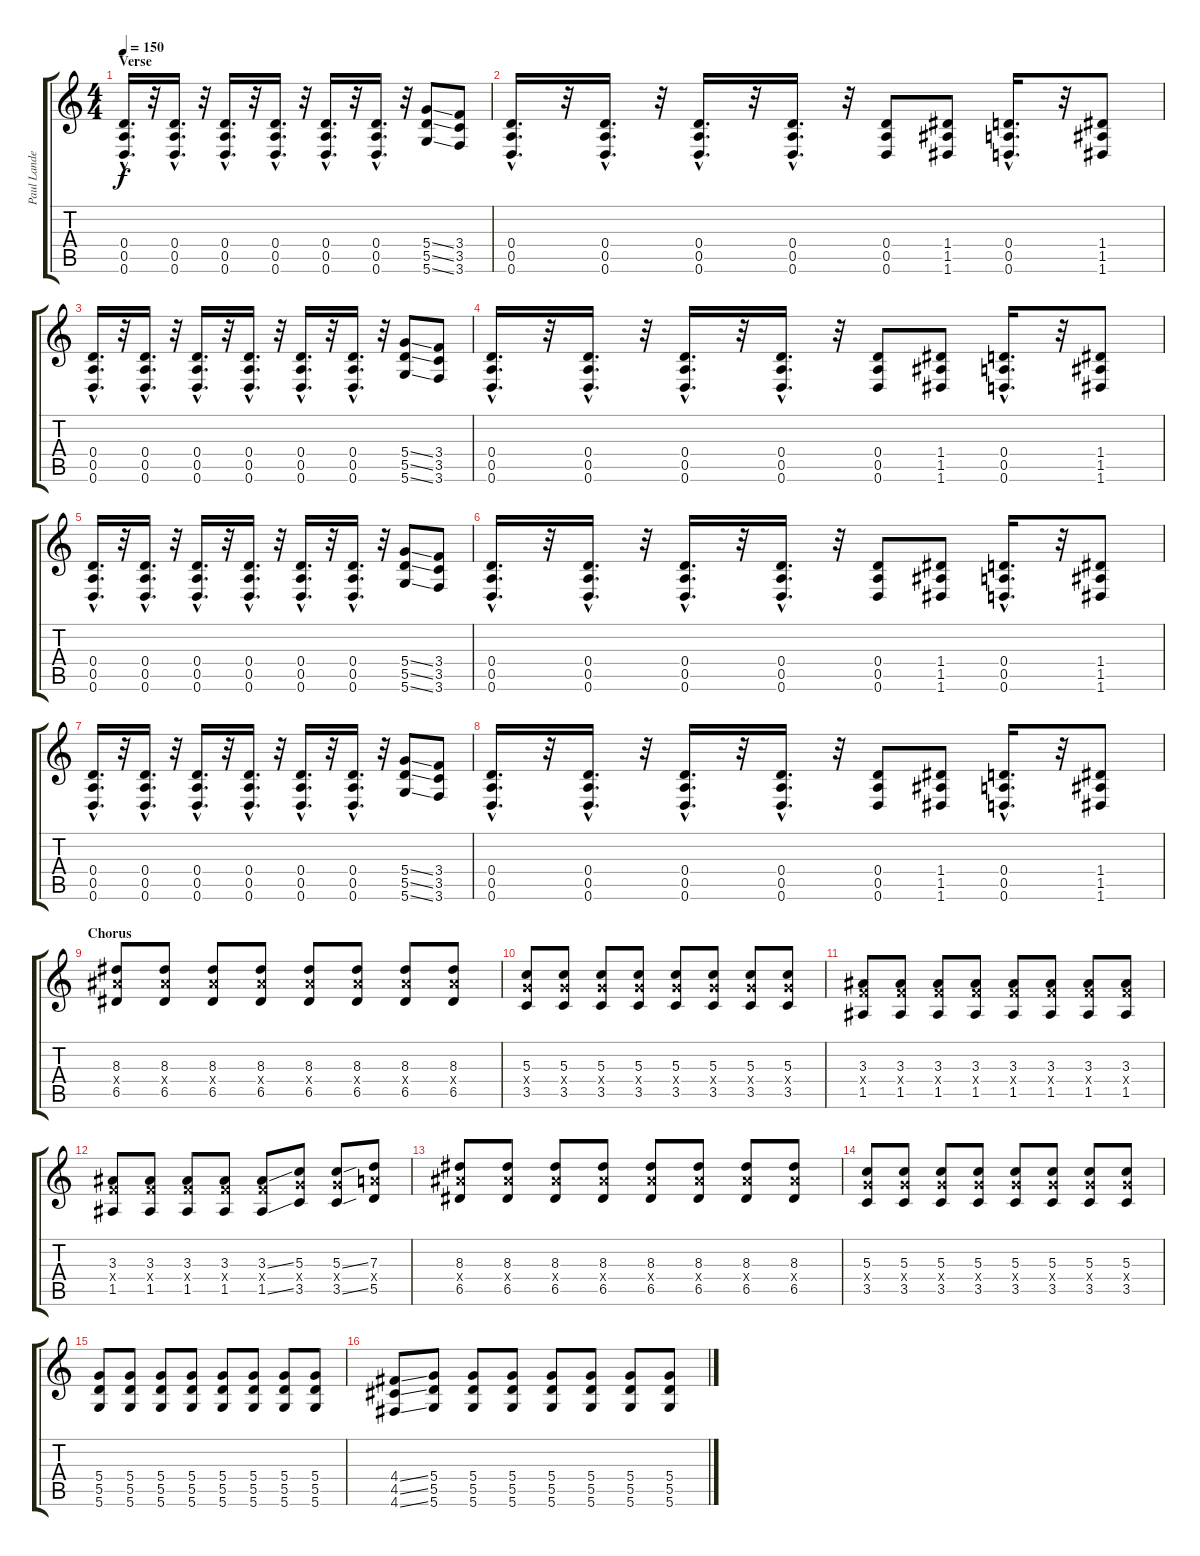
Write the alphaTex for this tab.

\track ("Paul Landers" "Paul Lande") {instrument distortionguitar}
\staff {score tabs}
\tuning (E4 B3 G3 D3 A2 D2) {hide}
\ts (4 4)
\section ("" "Verse")
\tempo 150
\clef g2
\ks c
(0.4{hac} 0.5{hac} 0.6{hac}).16{d dy f} r.32 (0.4{hac} 0.5{hac} 0.6{hac}).16{d} r.32 (0.4{hac} 0.5{hac} 0.6{hac}).16{d} r.32 (0.4{hac} 0.5{hac} 0.6{hac}).16{d} r.32 (0.4{hac} 0.5{hac} 0.6{hac}).16{d} r.32 (0.4{hac} 0.5{hac} 0.6{hac}).16{d} r.32 (5.4{ss} 5.5{ss} 5.6{ss}).8 (3.4 3.5 3.6).8 |
(0.4{hac} 0.5{hac} 0.6{hac}).16{d} r.32 (0.4{hac} 0.5{hac} 0.6{hac}).16{d} r.32 (0.4{hac} 0.5{hac} 0.6{hac}).16{d} r.32 (0.4{hac} 0.5{hac} 0.6{hac}).16{d} r.32 (0.4 0.5 0.6).8 (1.4 1.5 1.6).8 (0.4{hac} 0.5{hac} 0.6{hac}).16{d} r.32 (1.4 1.5 1.6).8 |
(0.4{hac} 0.5{hac} 0.6{hac}).16{d} r.32 (0.4{hac} 0.5{hac} 0.6{hac}).16{d} r.32 (0.4{hac} 0.5{hac} 0.6{hac}).16{d} r.32 (0.4{hac} 0.5{hac} 0.6{hac}).16{d} r.32 (0.4{hac} 0.5{hac} 0.6{hac}).16{d} r.32 (0.4{hac} 0.5{hac} 0.6{hac}).16{d} r.32 (5.4{ss} 5.5{ss} 5.6{ss}).8 (3.4 3.5 3.6).8 |
(0.4{hac} 0.5{hac} 0.6{hac}).16{d} r.32 (0.4{hac} 0.5{hac} 0.6{hac}).16{d} r.32 (0.4{hac} 0.5{hac} 0.6{hac}).16{d} r.32 (0.4{hac} 0.5{hac} 0.6{hac}).16{d} r.32 (0.4 0.5 0.6).8 (1.4 1.5 1.6).8 (0.4{hac} 0.5{hac} 0.6{hac}).16{d} r.32 (1.4 1.5 1.6).8 |
(0.4{hac} 0.5{hac} 0.6{hac}).16{d} r.32 (0.4{hac} 0.5{hac} 0.6{hac}).16{d} r.32 (0.4{hac} 0.5{hac} 0.6{hac}).16{d} r.32 (0.4{hac} 0.5{hac} 0.6{hac}).16{d} r.32 (0.4{hac} 0.5{hac} 0.6{hac}).16{d} r.32 (0.4{hac} 0.5{hac} 0.6{hac}).16{d} r.32 (5.4{ss} 5.5{ss} 5.6{ss}).8 (3.4 3.5 3.6).8 |
(0.4{hac} 0.5{hac} 0.6{hac}).16{d} r.32 (0.4{hac} 0.5{hac} 0.6{hac}).16{d} r.32 (0.4{hac} 0.5{hac} 0.6{hac}).16{d} r.32 (0.4{hac} 0.5{hac} 0.6{hac}).16{d} r.32 (0.4 0.5 0.6).8 (1.4 1.5 1.6).8 (0.4{hac} 0.5{hac} 0.6{hac}).16{d} r.32 (1.4 1.5 1.6).8 |
(0.4{hac} 0.5{hac} 0.6{hac}).16{d} r.32 (0.4{hac} 0.5{hac} 0.6{hac}).16{d} r.32 (0.4{hac} 0.5{hac} 0.6{hac}).16{d} r.32 (0.4{hac} 0.5{hac} 0.6{hac}).16{d} r.32 (0.4{hac} 0.5{hac} 0.6{hac}).16{d} r.32 (0.4{hac} 0.5{hac} 0.6{hac}).16{d} r.32 (5.4{ss} 5.5{ss} 5.6{ss}).8 (3.4 3.5 3.6).8 |
(0.4{hac} 0.5{hac} 0.6{hac}).16{d} r.32 (0.4{hac} 0.5{hac} 0.6{hac}).16{d} r.32 (0.4{hac} 0.5{hac} 0.6{hac}).16{d} r.32 (0.4{hac} 0.5{hac} 0.6{hac}).16{d} r.32 (0.4 0.5 0.6).8 (1.4 1.5 1.6).8 (0.4{hac} 0.5{hac} 0.6{hac}).16{d} r.32 (1.4 1.5 1.6).8 |
\section ("" "Chorus")
(8.3 8.4{x} 6.5).8 (8.3 8.4{x} 6.5).8 (8.3 8.4{x} 6.5).8 (8.3 8.4{x} 6.5).8 (8.3 8.4{x} 6.5).8 (8.3 8.4{x} 6.5).8 (8.3 8.4{x} 6.5).8 (8.3 8.4{x} 6.5).8 |
(5.3 5.4{x} 3.5).8 (5.3 5.4{x} 3.5).8 (5.3 5.4{x} 3.5).8 (5.3 5.4{x} 3.5).8 (5.3 5.4{x} 3.5).8 (5.3 5.4{x} 3.5).8 (5.3 5.4{x} 3.5).8 (5.3 5.4{x} 3.5).8 |
(3.3 3.4{x} 1.5).8 (3.3 3.4{x} 1.5).8 (3.3 3.4{x} 1.5).8 (3.3 3.4{x} 1.5).8 (3.3 3.4{x} 1.5).8 (3.3 3.4{x} 1.5).8 (3.3 3.4{x} 1.5).8 (3.3 3.4{x} 1.5).8 |
(3.3 3.4{x} 1.5).8 (3.3 3.4{x} 1.5).8 (3.3 3.4{x} 1.5).8 (3.3 3.4{x} 1.5).8 (3.3{ss} 3.4{x} 1.5{ss}).8 (5.3 5.4{x} 3.5).8 (5.3{ss} 5.4{x} 3.5{ss}).8 (7.3 7.4{x} 5.5).8 |
(8.3 8.4{x} 6.5).8 (8.3 8.4{x} 6.5).8 (8.3 8.4{x} 6.5).8 (8.3 8.4{x} 6.5).8 (8.3 8.4{x} 6.5).8 (8.3 8.4{x} 6.5).8 (8.3 8.4{x} 6.5).8 (8.3 8.4{x} 6.5).8 |
(5.3 5.4{x} 3.5).8 (5.3 5.4{x} 3.5).8 (5.3 5.4{x} 3.5).8 (5.3 5.4{x} 3.5).8 (5.3 5.4{x} 3.5).8 (5.3 5.4{x} 3.5).8 (5.3 5.4{x} 3.5).8 (5.3 5.4{x} 3.5).8 |
(5.4 5.5 5.6).8 (5.4 5.5 5.6).8 (5.4 5.5 5.6).8 (5.4 5.5 5.6).8 (5.4 5.5 5.6).8 (5.4 5.5 5.6).8 (5.4 5.5 5.6).8 (5.4 5.5 5.6).8 |
(4.4{ss} 4.5{ss} 4.6{ss}).8 (5.4 5.5 5.6).8 (5.4 5.5 5.6).8 (5.4 5.5 5.6).8 (5.4 5.5 5.6).8 (5.4 5.5 5.6).8 (5.4 5.5 5.6).8 (5.4 5.5 5.6).8
